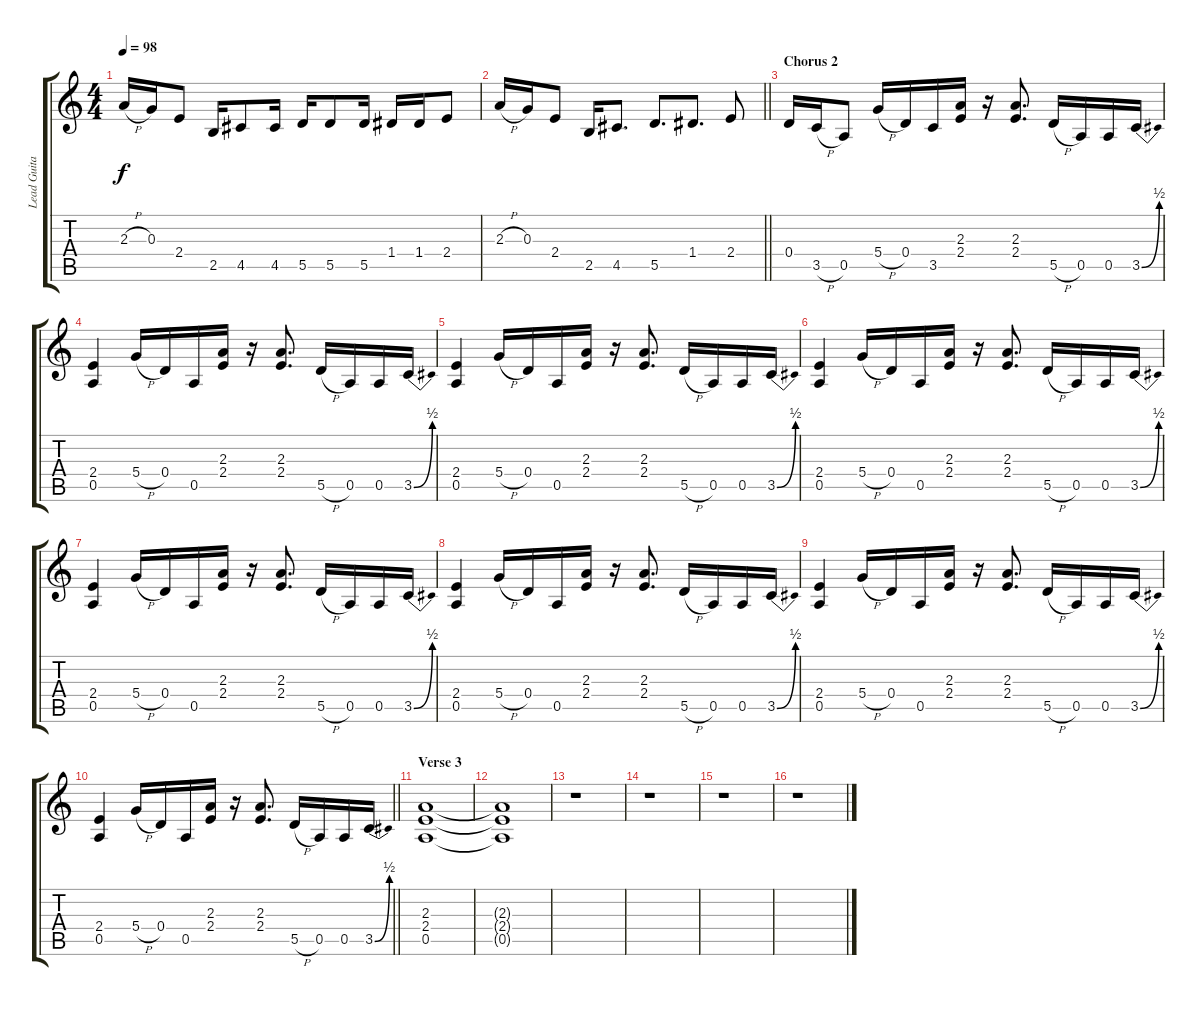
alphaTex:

\track ("Lead Guitar -- Joe Perry" "Lead Guita") {instrument distortionguitar}
\staff {score tabs}
\tuning (E4 B3 G3 D3 A2 E2) {hide}
\ts (4 4)
\tempo 98
\clef g2
\ks c
2.3{h}.16{dy f} 0.3.16 2.4.8 2.5.16 4.5.8 4.5.16 5.5.16 5.5.8 5.5.16 1.4.16 1.4.16 2.4.8 |
\barLineRight lightlight
2.3{h}.16 0.3.16 2.4.8 2.5.16 4.5.8{d} 5.5.8{d} 1.4.8{d} 2.4.8 |
\section ("" "Chorus 2")
0.4.16 3.5{h}.16 0.5.8 5.4{h}.16 0.4.16 3.5.16 (2.3 2.4).16 r.16 (2.3 2.4).8{d} 5.5{h}.16 0.5.16 0.5.16 3.5{be (bend 0 0 60 2)}.16 |
(2.4 0.5).4 5.4{h}.16 0.4.16 0.5.16 (2.3 2.4).16 r.16 (2.3 2.4).8{d} 5.5{h}.16 0.5.16 0.5.16 3.5{be (bend 0 0 60 2)}.16 |
(2.4 0.5).4 5.4{h}.16 0.4.16 0.5.16 (2.3 2.4).16 r.16 (2.3 2.4).8{d} 5.5{h}.16 0.5.16 0.5.16 3.5{be (bend 0 0 60 2)}.16 |
(2.4 0.5).4 5.4{h}.16 0.4.16 0.5.16 (2.3 2.4).16 r.16 (2.3 2.4).8{d} 5.5{h}.16 0.5.16 0.5.16 3.5{be (bend 0 0 60 2)}.16 |
(2.4 0.5).4 5.4{h}.16 0.4.16 0.5.16 (2.3 2.4).16 r.16 (2.3 2.4).8{d} 5.5{h}.16 0.5.16 0.5.16 3.5{be (bend 0 0 60 2)}.16 |
(2.4 0.5).4 5.4{h}.16 0.4.16 0.5.16 (2.3 2.4).16 r.16 (2.3 2.4).8{d} 5.5{h}.16 0.5.16 0.5.16 3.5{be (bend 0 0 60 2)}.16 |
(2.4 0.5).4 5.4{h}.16 0.4.16 0.5.16 (2.3 2.4).16 r.16 (2.3 2.4).8{d} 5.5{h}.16 0.5.16 0.5.16 3.5{be (bend 0 0 60 2)}.16 |
\barLineRight lightlight
(2.4 0.5).4 5.4{h}.16 0.4.16 0.5.16 (2.3 2.4).16 r.16 (2.3 2.4).8{d} 5.5{h}.16 0.5.16 0.5.16 3.5{be (bend 0 0 60 2)}.16 |
\section ("" "Verse 3")
(2.3 2.4 0.5).1 |
(2.3{t} 2.4{t} 0.5{t}).1 |
r.1 |
r.1 |
r.1 |
r.1
